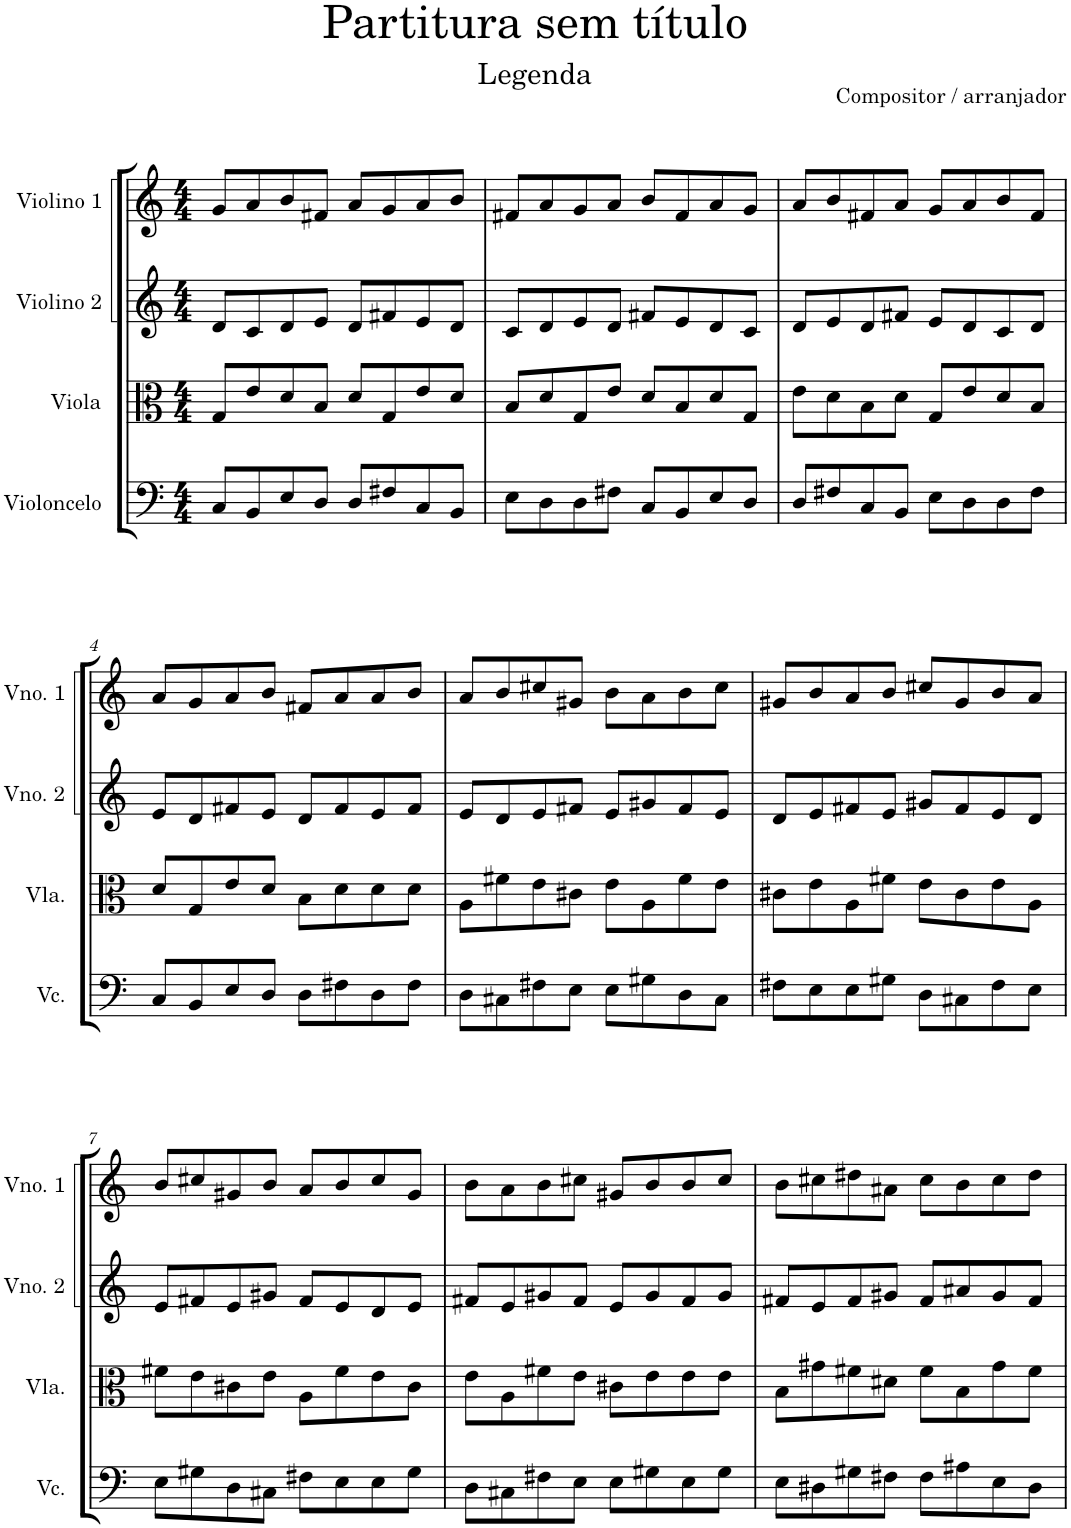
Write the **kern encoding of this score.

**kern	**kern	**kern	**kern
*part4	*part3	*part2	*part1
*staff4	*staff3	*staff2	*staff1
*I"Violoncelo	*I"Viola	*I"Violino 2	*I"Violino 1
*I'Vc.	*I'Vla.	*I'Vno. 2	*I'Vno. 1
*clefF4	*clefC3	*clefG2	*clefG2
*k[]	*k[]	*k[]	*k[]
*M4/4	*M4/4	*M4/4	*M4/4
=1	=1	=1	=1
8C/L	8G/L	8d/L	8g/L
8BB/	8e/	8c/	8a/
8E/	8d/	8d/	8b/
8D/J	8B/J	8e/J	8f#X/J
8D/L	8d/L	8d/L	8a/L
8F#X/	8G/	8f#X/	8g/
8C/	8e/	8e/	8a/
8BB/J	8d/J	8d/J	8b/J
=2	=2	=2	=2
8E\L	8B/L	8c/L	8f#X/L
8D\	8d/	8d/	8a/
8D\	8G/	8e/	8g/
8F#X\J	8e/J	8d/J	8a/J
8C/L	8d/L	8f#X/L	8b/L
8BB/	8B/	8e/	8f#/
8E/	8d/	8d/	8a/
8D/J	8G/J	8c/J	8g/J
=3	=3	=3	=3
8D/L	8e\L	8d/L	8a/L
8F#X/	8d\	8e/	8b/
8C/	8B\	8d/	8f#X/
8BB/J	8d\J	8f#X/J	8a/J
8E\L	8G/L	8e/L	8g/L
8D\	8e/	8d/	8a/
8D\	8d/	8c/	8b/
8F#\J	8B/J	8d/J	8f#/J
!!LO:LB:g=z
=4	=4	=4	=4
8C/L	8d/L	8e/L	8a/L
8BB/	8G/	8d/	8g/
8E/	8e/	8f#X/	8a/
8D/J	8d/J	8e/J	8b/J
8D\L	8B\L	8d/L	8f#X/L
8F#X\	8d\	8f#/	8a/
8D\	8d\	8e/	8a/
8F#\J	8d\J	8f#/J	8b/J
=5	=5	=5	=5
8D\L	8A\L	8e/L	8a/L
8C#X\	8f#X\	8d/	8b/
8F#X\	8e\	8e/	8cc#X/
8E\J	8c#X\J	8f#X/J	8g#X/J
8E\L	8e\L	8e/L	8b\L
8G#X\	8A\	8g#X/	8a\
8D\	8f#\	8f#/	8b\
8C#\J	8e\J	8e/J	8cc#\J
=6	=6	=6	=6
8F#X\L	8c#X\L	8d/L	8g#X/L
8E\	8e\	8e/	8b/
8E\	8A\	8f#X/	8a/
8G#X\J	8f#X\J	8e/J	8b/J
8D\L	8e\L	8g#X/L	8cc#X/L
8C#X\	8c#\	8f#/	8g#/
8F#\	8e\	8e/	8b/
8E\J	8A\J	8d/J	8a/J
!!LO:LB:g=z
=7	=7	=7	=7
8E\L	8f#X\L	8e/L	8b/L
8G#X\	8e\	8f#X/	8cc#X/
8D\	8c#X\	8e/	8g#X/
8C#X\J	8e\J	8g#X/J	8b/J
8F#X\L	8A\L	8f#/L	8a/L
8E\	8f#\	8e/	8b/
8E\	8e\	8d/	8cc#/
8G#\J	8c#\J	8e/J	8g#/J
=8	=8	=8	=8
8D\L	8e\L	8f#X/L	8b\L
8C#X\	8A\	8e/	8a\
8F#X\	8f#X\	8g#X/	8b\
8E\J	8e\J	8f#/J	8cc#X\J
8E\L	8c#X\L	8e/L	8g#X/L
8G#X\	8e\	8g#/	8b/
8E\	8e\	8f#/	8b/
8G#\J	8e\J	8g#/J	8cc#/J
=9	=9	=9	=9
8E\L	8B\L	8f#X/L	8b\L
8D#X\	8g#X\	8e/	8cc#X\
8G#X\	8f#X\	8f#/	8dd#X\
8F#X\J	8d#X\J	8g#X/J	8a#X\J
8F#\L	8f#\L	8f#/L	8cc#\L
8A#X\	8B\	8a#X/	8b\
8E\	8g#\	8g#/	8cc#\
8D#\J	8f#\J	8f#/J	8dd#\J
=	=	=	=
*-	*-	*-	*-
